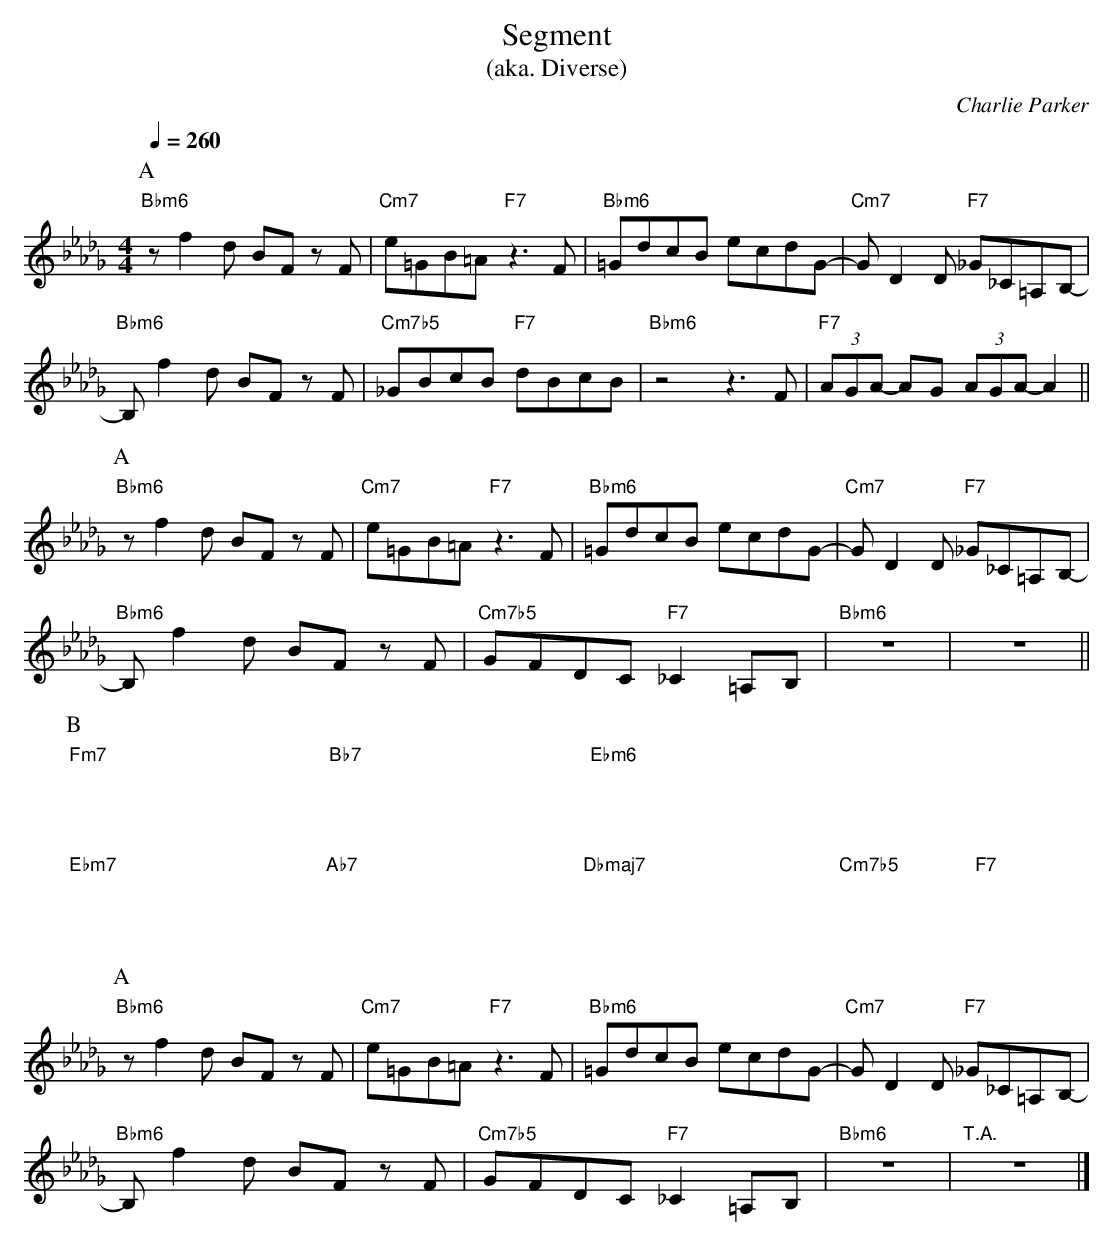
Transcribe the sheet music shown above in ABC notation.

X:1
T:Segment
T:(aka. Diverse)
M:4/4
L:1/8
C:Charlie Parker
Q:1/4=260
K:Bbm
P:A
"Bbm6"zf2d BFz F | "Cm7"e=GB=A "F7"z3F | "Bbm6"=GdcB ecdG- | "Cm7"GD2D "F7"_G_C=A,B,- |
"Bbm6"B,f2d BFz F | "Cm7b5"_GBcB "F7"dBcB | "Bbm6"z4 z3F | "F7"(3AGA- AG (3AGA-A2 ||
P:A
"Bbm6"zf2d BFz F | "Cm7"e=GB=A "F7"z3F | "Bbm6"=GdcB ecdG- | "Cm7"GD2D "F7"_G_C=A,B,- |
"Bbm6"B,f2d BFz F | "Cm7b5"GFDC "F7"_C2=A,B, | "Bbm6"z8 | z8 ||
P:B
"Fm7"x4 x4 | "Bb7"x4 x4 | "Ebm6"x4 x4 | x4 x4 |
"Ebm7"x4 x4 | "Ab7"x4 x4 | "Dbmaj7"x4 x4 | "Cm7b5"x4 "F7"x4 ||
P:A
"Bbm6"zf2d BFz F | "Cm7"e=GB=A "F7"z3F | "Bbm6"=GdcB ecdG- | "Cm7"GD2D "F7"_G_C=A,B,- |
"Bbm6"B,f2d BFz F | "Cm7b5"GFDC "F7"_C2=A,B, | "Bbm6"z8 | "T.A."z8 |]
